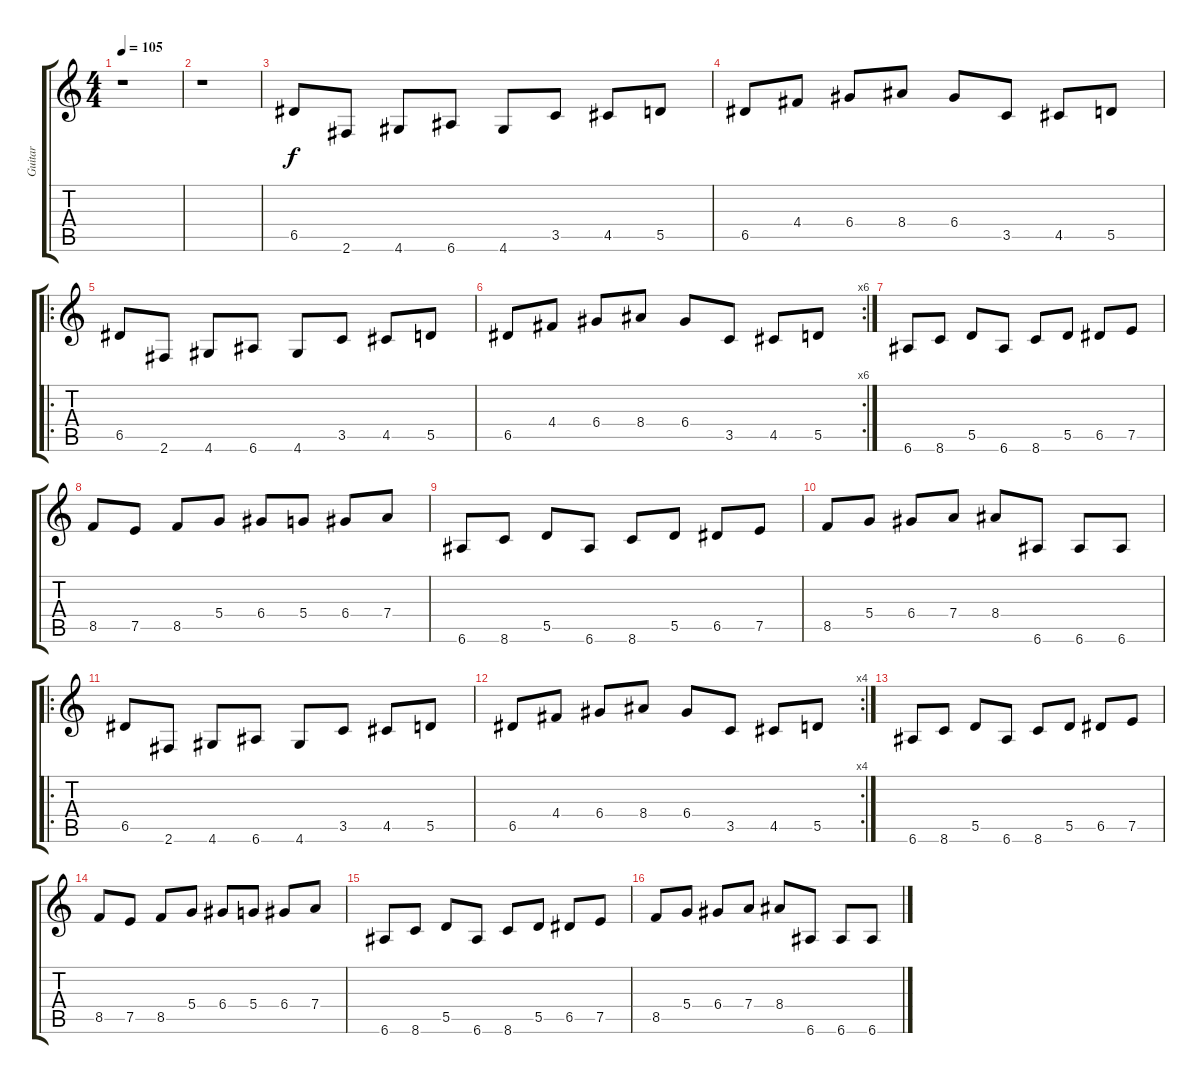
\track ("Guitar" "Guitar") {instrument electricguitarmuted}
\staff {score tabs}
\tuning (E4 B3 G3 D3 A2 E2) {hide}
\ts (4 4)
\tempo 105
\clef g2
\ks c
r.1{dy f instrument electricguitarmuted} |
r.1 |
6.5.8 2.6.8 4.6.8 6.6.8 4.6.8 3.5.8 4.5.8 5.5.8 |
6.5.8 4.4.8 6.4.8 8.4.8 6.4.8 3.5.8 4.5.8 5.5.8 |
\ro
6.5.8 2.6.8 4.6.8 6.6.8 4.6.8 3.5.8 4.5.8 5.5.8 |
\rc 6
6.5.8 4.4.8 6.4.8 8.4.8 6.4.8 3.5.8 4.5.8 5.5.8 |
6.6.8 8.6.8 5.5.8 6.6.8 8.6.8 5.5.8 6.5.8 7.5.8 |
8.5.8 7.5.8 8.5.8 5.4.8 6.4.8 5.4.8 6.4.8 7.4.8 |
6.6.8 8.6.8 5.5.8 6.6.8 8.6.8 5.5.8 6.5.8 7.5.8 |
8.5.8 5.4.8 6.4.8 7.4.8 8.4.8 6.6.8 6.6.8 6.6.8 |
\ro
6.5.8 2.6.8 4.6.8 6.6.8 4.6.8 3.5.8 4.5.8 5.5.8 |
\rc 4
6.5.8 4.4.8 6.4.8 8.4.8 6.4.8 3.5.8 4.5.8 5.5.8 |
6.6.8 8.6.8 5.5.8 6.6.8 8.6.8 5.5.8 6.5.8 7.5.8 |
8.5.8 7.5.8 8.5.8 5.4.8 6.4.8 5.4.8 6.4.8 7.4.8 |
6.6.8 8.6.8 5.5.8 6.6.8 8.6.8 5.5.8 6.5.8 7.5.8 |
8.5.8 5.4.8 6.4.8 7.4.8 8.4.8 6.6.8 6.6.8 6.6.8
